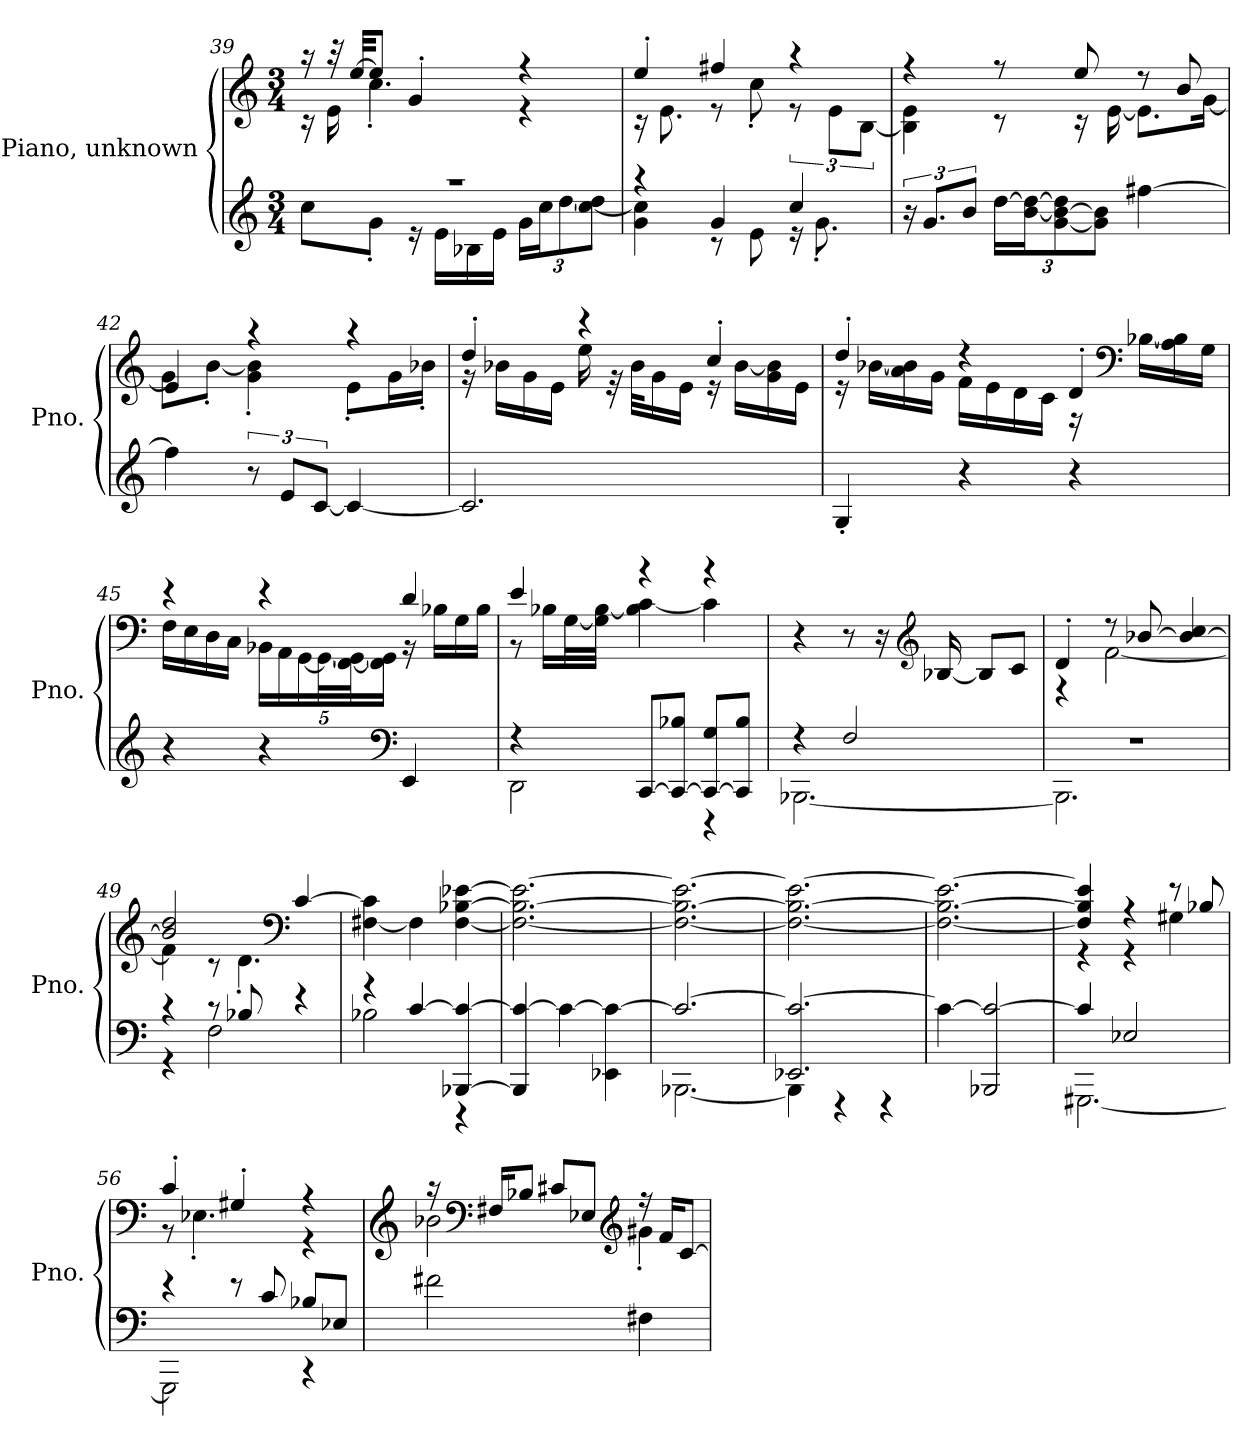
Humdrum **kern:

**kern	**kern
*part1	*part1
*staff2	*staff1
*I"Piano, unknown	*
*I'Pno.	*
!!LO:LB:g=z
*clefG2	*clefG2
*k[]	*k[]
*M3/4	*M3/4
=39	=39
*^	*^
2.r	8cc\L	16r	16r
.	.	32r	16e\
.	.	[32ee/KKL	.
.	8g'\J	8ee/J]	4.cc'\
.	16r	4g'/	.
.	16e\LL	.	.
.	16B-X\	.	.
.	16e\JJ	.	.
*	*Xbrackettup	*	*
.	24g\LL	4r	4r
.	24cc\J	.	.
.	[12dd\	.	.
.	[12cc\ 12dd\]J	.	.
=40	=40	=40	=40
4r	4g\ 4cc\]	4ee'/	16r
.	.	.	8.e\
4g/	8r	4ff#X/	8r
.	8e\	.	8cc'\
4cc/	16r	4r	12r
.	8.g'\	.	.
.	.	.	12e\L
.	.	.	[12B\J
*v	*v	*	*
=41	=41	=41
*brackettup	*	*
24r	4r	4B\] 4e\
12.g/L	.	.
12b/J	.	.
*Xbrackettup	*	*
[24dd\LL	8r	8r
[24b\ 24dd\_J	.	.
[12g\ 12b\_ 12dd\]	.	.
.	8ee/	16r
12g\] 12b\]J	.	.
.	.	[16e\
[4ff#X\	8r	8.e\L]
.	8b/	.
.	.	[16g\Jk
!!LO:LB:g=z	!!
=42	=42	=42
4ff#\]	4e/	8g\L]
.	.	[8b'\J
*brackettup	*	*
12r	4r	4g\' 4b\]'
12e/L	.	.
[12c/J	.	.
4c/_	4r	8e'\L
.	.	16g\L
.	.	16b-X'\JJ
=43	=43	=43
2.c/]	4dd'/	16r
.	.	16b-X\LL
.	.	16g\
.	.	16e\JJ
.	4r	16ee\
.	.	32r
.	.	32b-\KLL
.	.	16g\
.	.	16e\JJ
.	4cc'/	16r
.	.	[16b-\LL
.	.	16g\ 16b-\]
.	.	16e\JJ
=44	=44	=44
4G'/	4dd'/	16r
.	.	[16b-X\LL
.	.	16a\ 16b-\]
.	.	16g\JJ
4r	4r	16f\LL
.	.	16e\
.	.	16d\
.	.	16c\JJ
4r	4d'/	16r
*	*clefF4	*
.	.	[16B-X\LL
.	.	16A\ 16B-\]
.	.	16G\JJ
!!LO:LB:g=z	!!
=45	=45	=45
4r	4r	16F\LL
.	.	16E\
.	.	16D\
.	.	16C\JJ
*	*	*Xbrackettup
4r	4r	20BB-X\LL
.	.	20AA\
.	.	[20GG\
.	.	40GG\L_
.	.	[40FF\ 40GG\_J
.	.	20FF\] 20GG\]JJ
*clefF4	*	*
4EE/	4d/	16r
.	.	16B-X\LL
.	.	16G\
.	.	16B-\JJ
=46	=46	=46
*^	*	*
4r	2DD\	4e/	8r
.	.	.	16B-X\LL
.	.	.	[32G\L
.	.	.	32G\] [32B-\JJJ
[8CC/L	.	4r	4B-\] [4c\
8CC/_ 8B-X/J	.	.	.
8CC/_ 8G/L	4r	4r	4c\]
8CC/] 8B-/J	.	.	.
*	*	*v	*v
=47	=47	=47
4r	[2.BBB-X\	4r
2F/	.	8r
.	.	16r
*	*	*clefG2
.	.	[16B-X/
.	.	8B-/L]
.	.	8c/J
!!LO:LB:g=z
=48	=48	=48
*	*	*^
2.r	2.BBB-\]	4d'/	4r
.	.	8r	[2f\
.	.	[8b-X/	.
.	.	4b-/_ 4cc/	.
=49	=49	=49	=49
4r	4r	2b-/] 2dd/	4f\]
8r	2F\	.	8r
8B-X/	.	.	4.d'\
*	*	*clefF4	*
4r	.	[4c/	.
*	*	*v	*v
=50	=50	=50
4r	2B-X\	[4F#X\ 4c\]
[4c/	.	4F#\]
[4BBB-X/ 4c/_	4r	[4F#\ [4B-X\ [4e-X\
*v	*v	*
=51	=51
4BBB-/] 4c/_	2.F#\_ 2.B-\_ 2.e-\_
4c\_	.
4EE-X\ 4c\_	.
=52	=52
*^	*
2.c/_	[2.BBB-X\	2.F#\_ 2.B-\_ 2.e-\_
=53	=53	=53
2.EE-X/ 2.c/_	4BBB-\]	2.F#\_ 2.B-\_ 2.e-\_
.	4r	.
.	4r	.
*v	*v	*
=54	=54
4c\_	2.F#\_ 2.B-\_ 2.e-\_
2BBB-X/ 2c/_	.
!!LO:PB:g=z
=55	=55
*^	*^
4c/]	[2.GGG#X\	4F#/] 4B-/] 4e-/]	4r
2E-X/	.	4r	4r
.	.	8r	4G#X\
.	.	8B-X/	.
=56	=56	=56	=56
4r	2GGG#\]	4c'/	8r
.	.	.	4.E-X'\
8r	.	4G#X'/	.
8c/	.	.	.
8B-X/L	4r	4r	4r
8E-X/J	.	.	.
*v	*v	*	*
=57	=57	=57
*	*clefG2	*
2f#X\	16r	2b-X\
*	*clefF4	*
.	16F#X/KL	.
.	8B-X/J	.
.	8c#X/L	.
.	8E-X/J	.
*	*clefG2	*
4F#X\	16r	4g#X'\
.	16f/KL	.
.	[8c#/J	.
*	*v	*v
=	=
*-	*-
